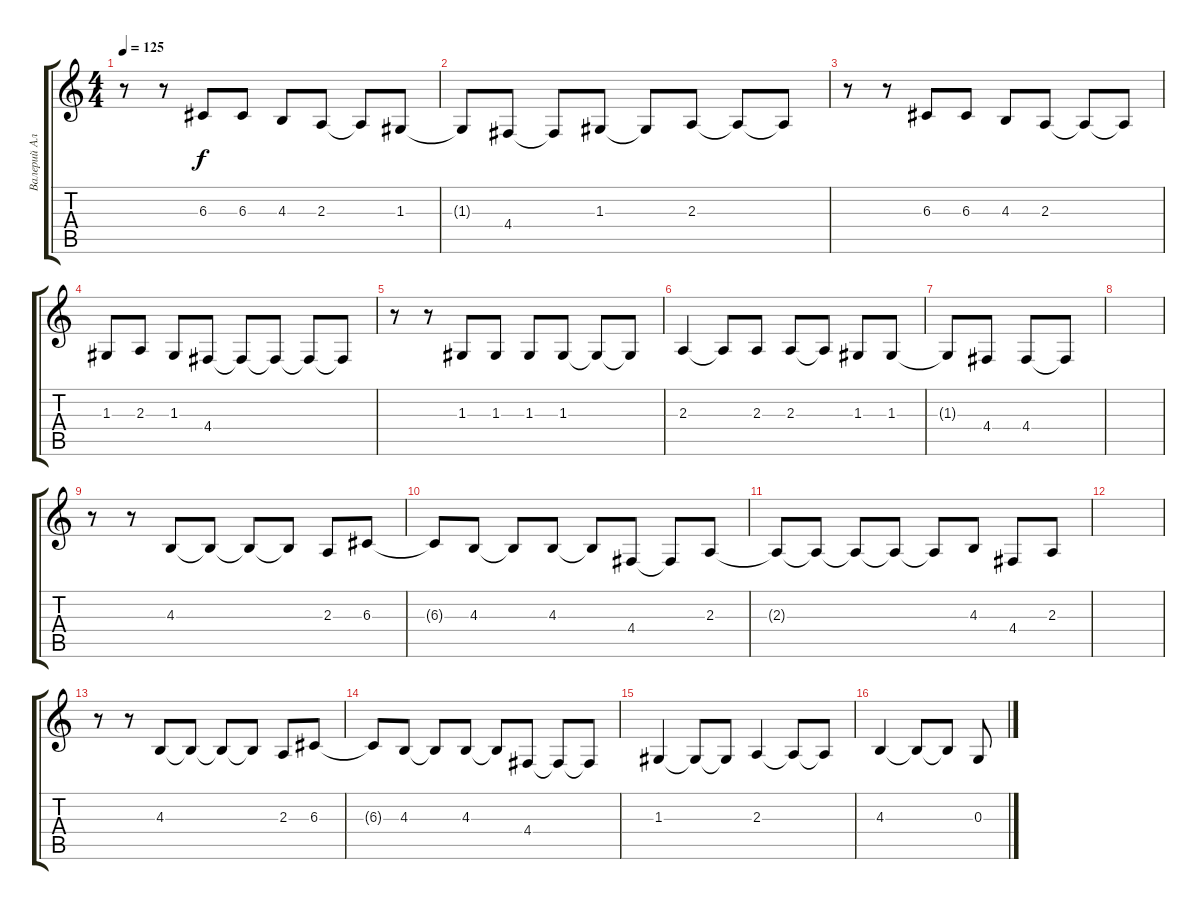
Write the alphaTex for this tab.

\track ("Валерий Александрович Кипелов" "Валерий Ал") {instrument choiraahs}
\staff {score tabs}
\tuning (E4 B3 G3 D3 A2 D2) {hide}
\ts (4 4)
\tempo 125
\clef g2
\ks c
r.8{dy f} r.8 6.3.8 6.3.8 4.3.8 2.3.8 2.3{t}.8 1.3.8 |
1.3{t}.8 4.4.8 4.4{t}.8 1.3.8 1.3{t}.8 2.3.8 2.3{t}.8 2.3{t}.8 |
r.8 r.8 6.3.8 6.3.8 4.3.8 2.3.8 2.3{t}.8 2.3{t}.8 |
1.3.8 2.3.8 1.3.8 4.4.8 4.4{t}.8 4.4{t}.8 4.4{t}.8 4.4{t}.8 |
r.8 r.8 1.3.8 1.3.8 1.3.8 1.3.8 1.3{t}.8 1.3{t}.8 |
2.3.4 2.3{t}.8 2.3.8 2.3.8 2.3{t}.8 1.3.8 1.3.8 |
1.3{t}.8 4.4.8 4.4.8 4.4{t}.8 |
|
r.8 r.8 4.3.8 4.3{t}.8 4.3{t}.8 4.3{t}.8 2.3.8 6.3.8 |
6.3{t}.8 4.3.8 4.3{t}.8 4.3.8 4.3{t}.8 4.4.8 4.4{t}.8 2.3.8 |
2.3{t}.8 2.3{t}.8 2.3{t}.8 2.3{t}.8 2.3{t}.8 4.3.8 4.4.8 2.3.8 |
|
r.8 r.8 4.3.8 4.3{t}.8 4.3{t}.8 4.3{t}.8 2.3.8 6.3.8 |
6.3{t}.8 4.3.8 4.3{t}.8 4.3.8 4.3{t}.8 4.4.8 4.4{t}.8 4.4{t}.8 |
1.3.4 1.3{t}.8 1.3{t}.8 2.3.4 2.3{t}.8 2.3{t}.8 |
4.3.4 4.3{t}.8 4.3{t}.8 0.3.8
